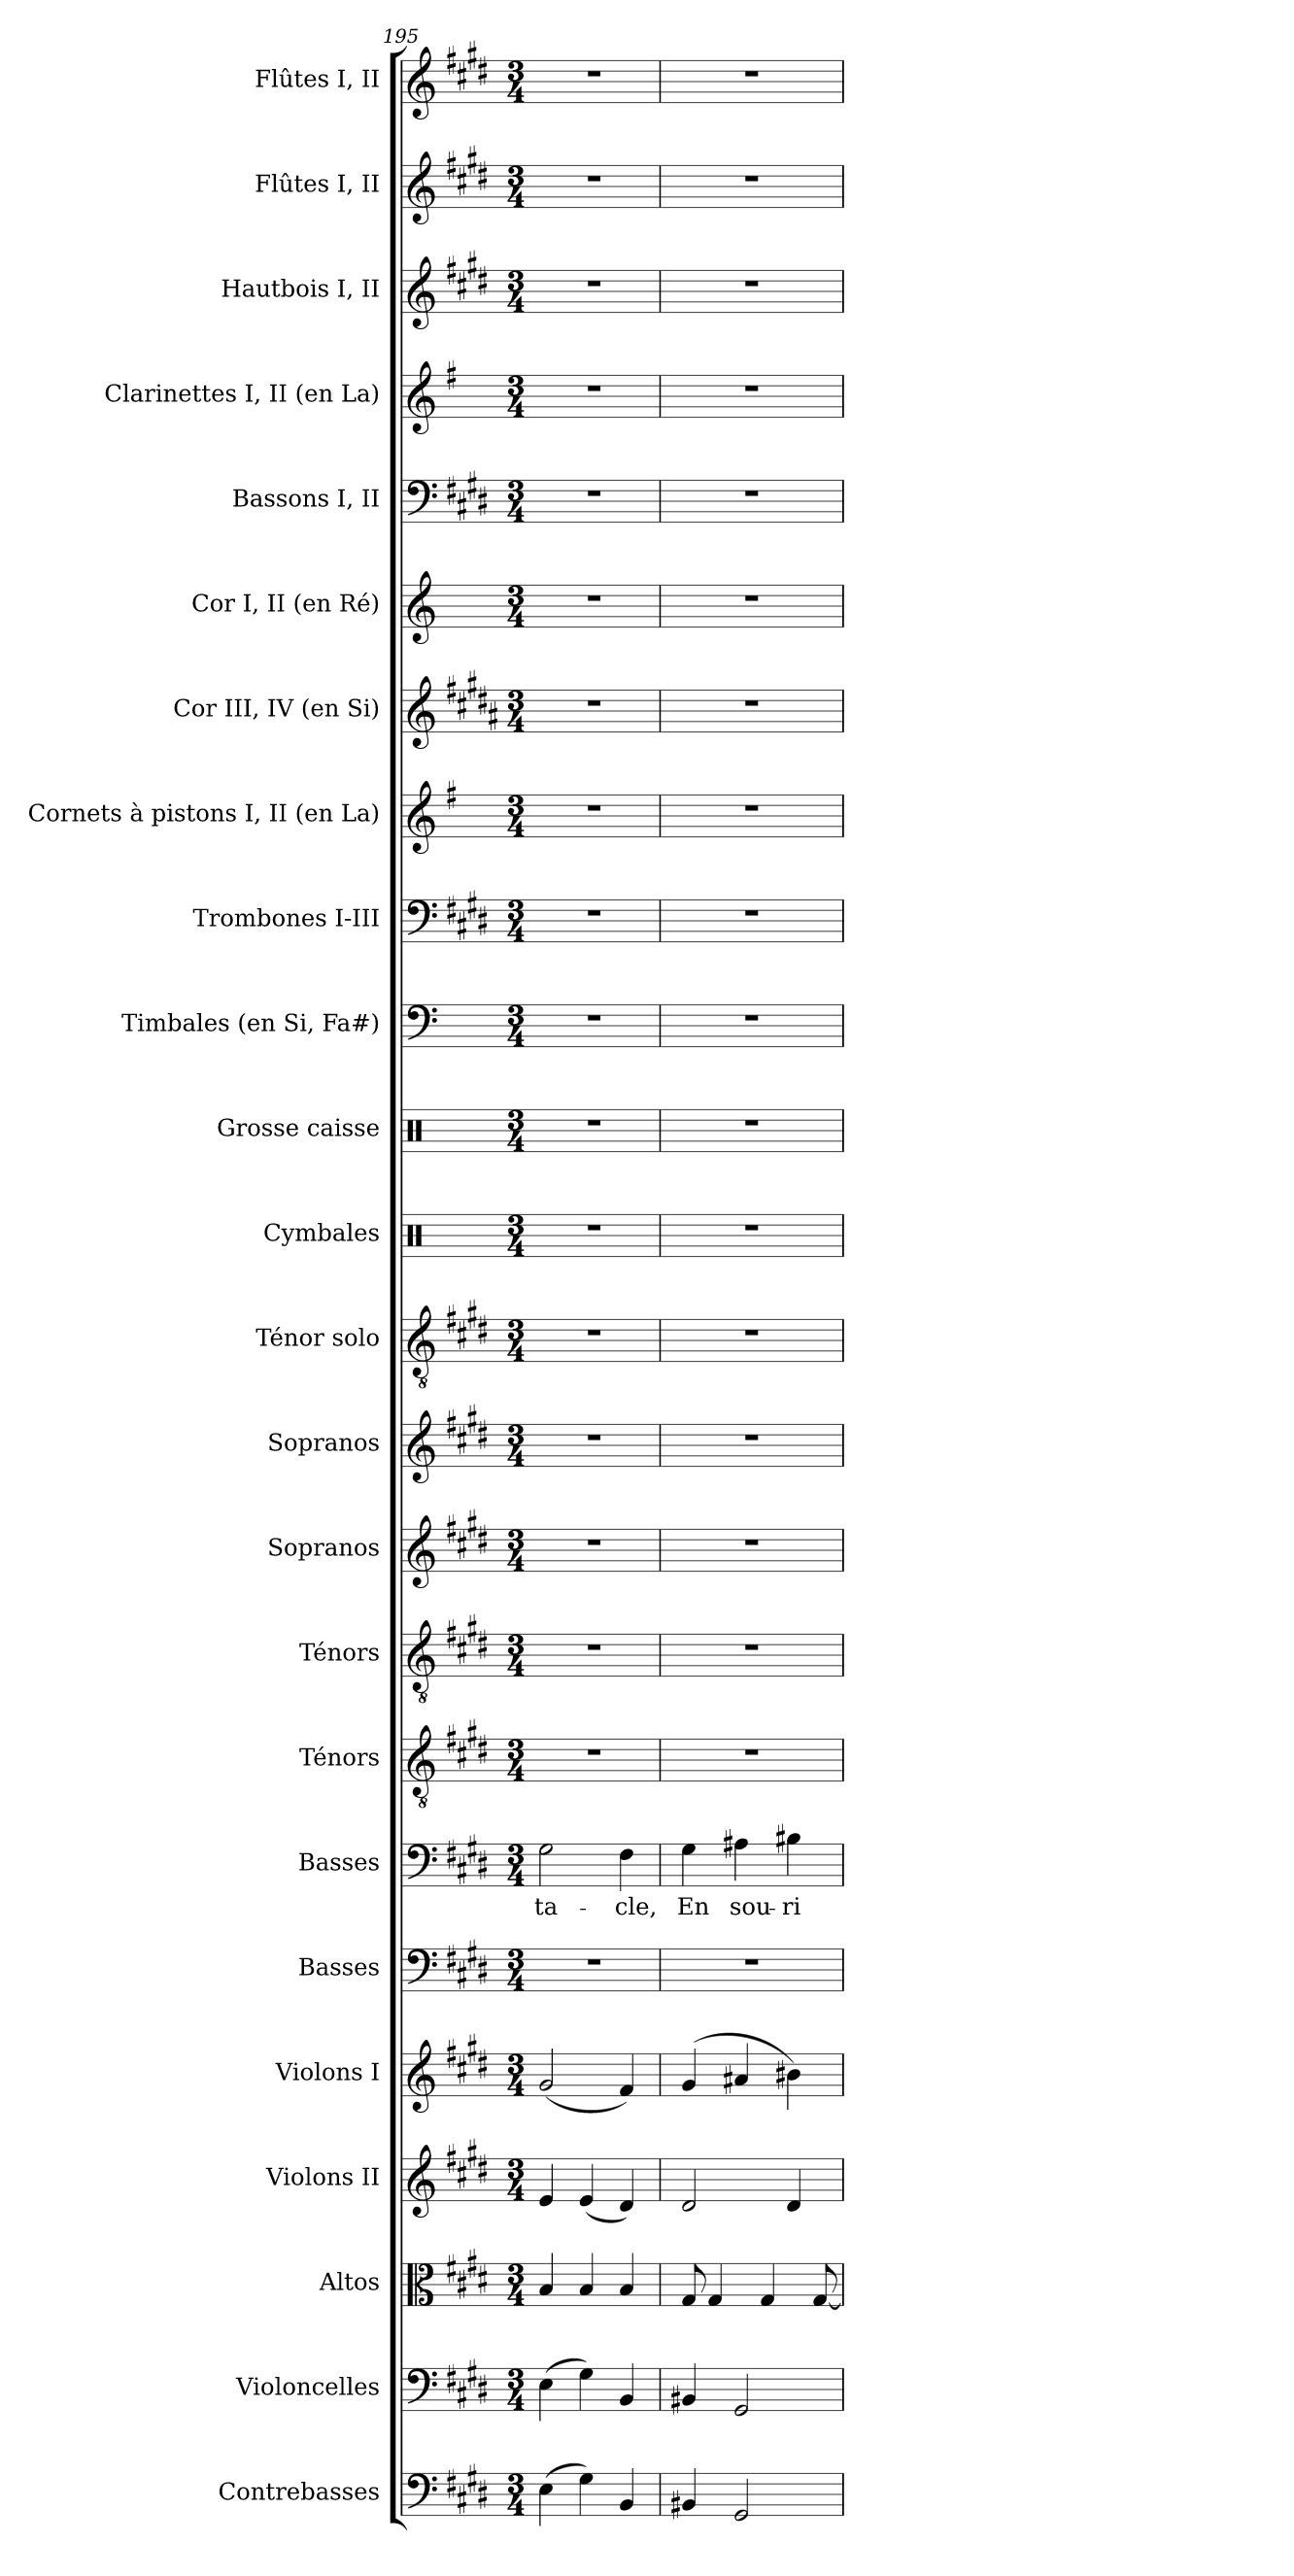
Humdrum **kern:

**kern	**kern	**kern	**kern	**kern	**kern	**kern	**text	**kern	**kern	**kern	**kern	**kern	**kern	**kern	**kern	**kern	**kern	**kern	**kern	**kern	**kern	**kern	**kern	**kern
*part24	*part23	*part22	*part21	*part20	*part19	*part18	*part18	*part17	*part16	*part15	*part14	*part13	*part12	*part11	*part10	*part9	*part8	*part7	*part6	*part5	*part4	*part3	*part2	*part1
*staff24	*staff23	*staff22	*staff21	*staff20	*staff19	*staff18	*staff18	*staff17	*staff16	*staff15	*staff14	*staff13	*staff12	*staff11	*staff10	*staff9	*staff8	*staff7	*staff6	*staff5	*staff4	*staff3	*staff2	*staff1
*I"Contrebasses	*I"Violoncelles	*I"Altos	*I"Violons II	*I"Violons I	*I"Basses	*I"Basses	*	*I"Ténors	*I"Ténors	*I"Sopranos	*I"Sopranos	*I"Ténor solo	*I"Cymbales	*I"Grosse caisse	*I"Timbales (en Si, Fa#)	*I"Trombones I-III	*I"Cornets à pistons I, II (en La)	*I"Cor III, IV (en Si)	*I"Cor I, II (en Ré)	*I"Bassons I, II	*I"Clarinettes I, II (en La)	*I"Hautbois I, II	*I"Flûtes I, II	*I"Flûtes I, II
*I'Cb.	*I'Vlles	*I'Altos	*I'Vns II	*I'Vns I	*I'Basses	*I'Basses	*	*I'Tén.	*I'Tén.	*I'Sopr.	*I'Sopr.	*I'Tén. solo	*I'Cym.	*I'G. c.	*I'Timb.	*I'Trb.	*I'C.à p. (La)	*I'Cor (Si)	*I'Cor (Ré)	*I'Bns	*I'Cl. (La)	*I'Hb.	*I'Fl.	*I'Fl.
*clefF4	*clefF4	*clefC3	*clefG2	*clefG2	*clefF4	*clefF4	*	*clefGv2	*clefGv2	*clefG2	*clefG2	*clefGv2	*clefX	*clefX	*clefF4	*clefF4	*clefG2	*clefG2	*clefG2	*clefF4	*clefG2	*clefG2	*clefG2	*clefG2
*ITrd7c12	*	*	*	*	*	*	*	*ITrd7c12	*ITrd7c12	*	*	*ITrd7c12	*	*	*	*	*ITrd2c3	*ITrd8c13	*ITrd6c10	*	*ITrd2c3	*	*	*
*k[f#c#g#d#]	*k[f#c#g#d#]	*k[f#c#g#d#]	*k[f#c#g#d#]	*k[f#c#g#d#]	*k[f#c#g#d#]	*k[f#c#g#d#]	*	*k[f#c#g#d#]	*k[f#c#g#d#]	*k[f#c#g#d#]	*k[f#c#g#d#]	*k[f#c#g#d#]	*k[]	*k[]	*k[]	*k[f#c#g#d#]	*k[f#c#g#d#]	*k[f#c#g#d#a#]	*k[f#c#]	*k[f#c#g#d#]	*k[f#c#g#d#]	*k[f#c#g#d#]	*k[f#c#g#d#]	*k[f#c#g#d#]
*E:	*E:	*E:	*E:	*E:	*E:	*E:	*	*E:	*E:	*E:	*E:	*E:	*C:	*C:	*C:	*E:	*E:	*B:	*D:	*E:	*E:	*E:	*E:	*E:
*M3/4	*M3/4	*M3/4	*M3/4	*M3/4	*M3/4	*M3/4	*	*M3/4	*M3/4	*M3/4	*M3/4	*M3/4	*M3/4	*M3/4	*M3/4	*M3/4	*M3/4	*M3/4	*M3/4	*M3/4	*M3/4	*M3/4	*M3/4	*M3/4
=195	=195	=195	=195	=195	=195	=195	=195	=195	=195	=195	=195	=195	=195	=195	=195	=195	=195	=195	=195	=195	=195	=195	=195	=195
!	!	!	!	!	!LO:N:vis=1	!	!	!	!	!	!	!	!	!	!	!	!	!	!	!	!	!	!	!
!	!	!	!	!	!	!	!LO:LY:b:color=#000000	!LO:N:vis=1	!LO:N:vis=1	!LO:N:vis=1	!LO:N:vis=1	!LO:N:vis=1	!LO:N:vis=1	!LO:N:vis=1	!LO:N:vis=1	!LO:N:vis=1	!LO:N:vis=1	!LO:N:vis=1	!LO:N:vis=1	!LO:N:vis=1	!LO:N:vis=1	!LO:N:vis=1	!LO:N:vis=1	!LO:N:vis=1
(4EEi\	(4Ei\	4Bi/	4ei/	(2g#i/	2.r	2G#i\	-ta-	2.r	2.r	2.r	2.r	2.r	2.r	2.r	2.r	2.r	2.r	2.r	2.r	2.r	2.r	2.r	2.r	2.r
4GG#i\)	4G#i\)	4Bi/	(4ei/	.	.	.	.	.	.	.	.	.	.	.	.	.	.	.	.	.	.	.	.	.
!	!	!	!	!	!	!	!LO:LY:b:color=#000000	!	!	!	!	!	!	!	!	!	!	!	!	!	!	!	!	!
4BBBi/	4BBi/	4Bi/	4d#i/)	4f#i/)	.	4F#i\	-cle,	.	.	.	.	.	.	.	.	.	.	.	.	.	.	.	.	.
=196	=196	=196	=196	=196	=196	=196	=196	=196	=196	=196	=196	=196	=196	=196	=196	=196	=196	=196	=196	=196	=196	=196	=196	=196
!	!	!	!	!	!LO:N:vis=1	!	!	!	!	!	!	!	!	!	!	!	!	!	!	!	!	!	!	!
!	!	!	!	!	!	!	!LO:LY:b:color=#000000	!LO:N:vis=1	!LO:N:vis=1	!LO:N:vis=1	!LO:N:vis=1	!LO:N:vis=1	!LO:N:vis=1	!LO:N:vis=1	!LO:N:vis=1	!LO:N:vis=1	!LO:N:vis=1	!LO:N:vis=1	!LO:N:vis=1	!LO:N:vis=1	!LO:N:vis=1	!LO:N:vis=1	!LO:N:vis=1	!LO:N:vis=1
4BBB#Xi/	4BB#Xi/	8G#i/	2d#i/	(4g#i/	2.r	4G#i\	En	2.r	2.r	2.r	2.r	2.r	2.r	2.r	2.r	2.r	2.r	2.r	2.r	2.r	2.r	2.r	2.r	2.r
.	.	4G#i/	.	.	.	.	.	.	.	.	.	.	.	.	.	.	.	.	.	.	.	.	.	.
!	!	!	!	!	!	!	!LO:LY:b:color=#000000	!	!	!	!	!	!	!	!	!	!	!	!	!	!	!	!	!
2GGG#i/	2GG#i/	.	.	4a#Xi/	.	4A#Xi\	sou-	.	.	.	.	.	.	.	.	.	.	.	.	.	.	.	.	.
.	.	4G#i/	.	.	.	.	.	.	.	.	.	.	.	.	.	.	.	.	.	.	.	.	.	.
!	!	!	!	!	!	!	!LO:LY:b:color=#000000	!	!	!	!	!	!	!	!	!	!	!	!	!	!	!	!	!
.	.	.	4d#i/	4b#Xi\)	.	4B#Xi\	-ri-	.	.	.	.	.	.	.	.	.	.	.	.	.	.	.	.	.
.	.	[<8G#i/	.	.	.	.	.	.	.	.	.	.	.	.	.	.	.	.	.	.	.	.	.	.
=	=	=	=	=	=	=	=	=	=	=	=	=	=	=	=	=	=	=	=	=	=	=	=	=
*-	*-	*-	*-	*-	*-	*-	*-	*-	*-	*-	*-	*-	*-	*-	*-	*-	*-	*-	*-	*-	*-	*-	*-	*-
